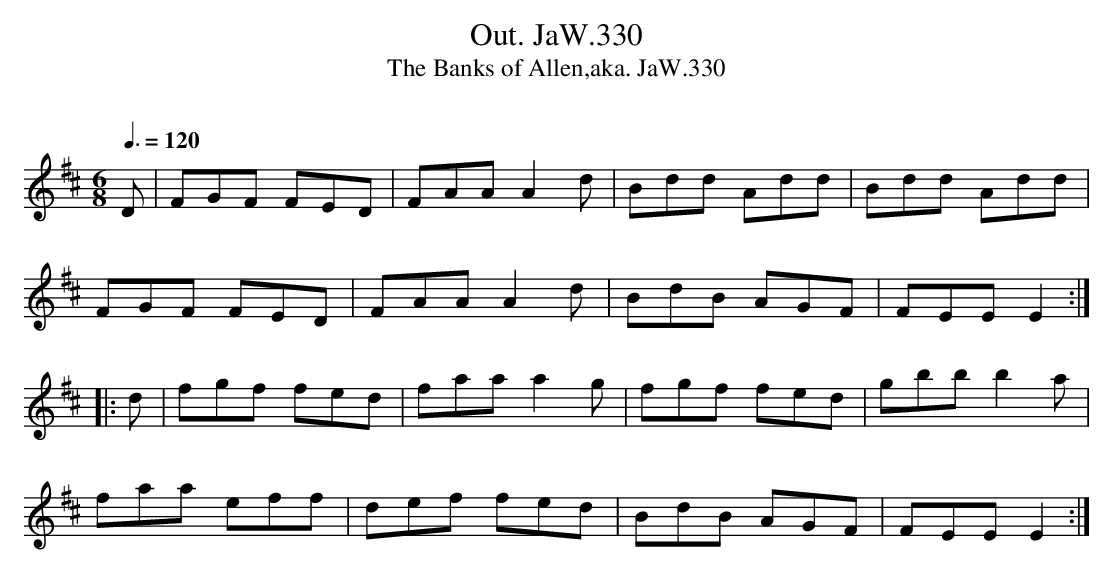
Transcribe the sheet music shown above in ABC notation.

X:1
T:Out. JaW.330
T:Banks of Allen,aka. JaW.330, The
M:6/8
L:1/8
Q:3/8=120
O:
K:D
D|FGF FED|FAA A2d|Bdd Add|Bdd Add|
FGF FED|FAA A2d|BdB AGF|FEE E2:|
|:d|fgf fed|faa a2g|fgf fed|gbb b2a|
faa eff|def fed|BdB AGF|FEE E2:|
